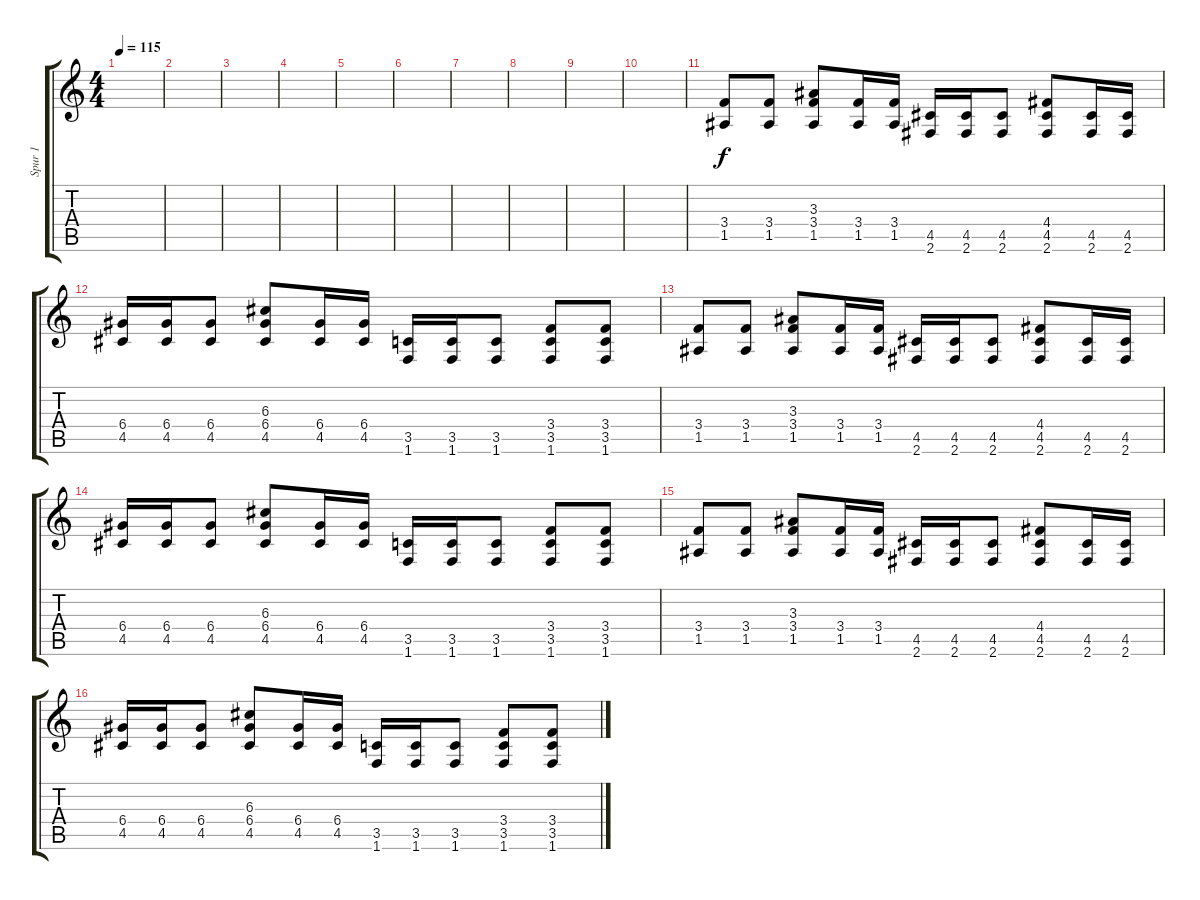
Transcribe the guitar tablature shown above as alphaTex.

\track ("Spur 1" "Spur 1") {instrument distortionguitar}
\staff {score tabs}
\tuning (E4 B3 G3 D3 A2 E2) {hide}
\ts (4 4)
\tempo 115
\clef g2
\ks c
|
|
|
|
|
|
|
|
|
|
(3.4 1.5).8 (3.4 1.5).8 (3.3 3.4 1.5).8 (3.4 1.5).16 (3.4 1.5).16 (4.5 2.6).16 (4.5 2.6).16 (4.5 2.6).8 (4.4 4.5 2.6).8 (4.5 2.6).16 (4.5 2.6).16 |
(6.4 4.5).16 (6.4 4.5).16 (6.4 4.5).8 (6.3 6.4 4.5).8 (6.4 4.5).16 (6.4 4.5).16 (3.5 1.6).16 (3.5 1.6).16 (3.5 1.6).8 (3.4 3.5 1.6).8 (3.4 3.5 1.6).8 |
(3.4 1.5).8 (3.4 1.5).8 (3.3 3.4 1.5).8 (3.4 1.5).16 (3.4 1.5).16 (4.5 2.6).16 (4.5 2.6).16 (4.5 2.6).8 (4.4 4.5 2.6).8 (4.5 2.6).16 (4.5 2.6).16 |
(6.4 4.5).16 (6.4 4.5).16 (6.4 4.5).8 (6.3 6.4 4.5).8 (6.4 4.5).16 (6.4 4.5).16 (3.5 1.6).16 (3.5 1.6).16 (3.5 1.6).8 (3.4 3.5 1.6).8 (3.4 3.5 1.6).8 |
(3.4 1.5).8 (3.4 1.5).8 (3.3 3.4 1.5).8 (3.4 1.5).16 (3.4 1.5).16 (4.5 2.6).16 (4.5 2.6).16 (4.5 2.6).8 (4.4 4.5 2.6).8 (4.5 2.6).16 (4.5 2.6).16 |
(6.4 4.5).16 (6.4 4.5).16 (6.4 4.5).8 (6.3 6.4 4.5).8 (6.4 4.5).16 (6.4 4.5).16 (3.5 1.6).16 (3.5 1.6).16 (3.5 1.6).8 (3.4 3.5 1.6).8 (3.4 3.5 1.6).8
